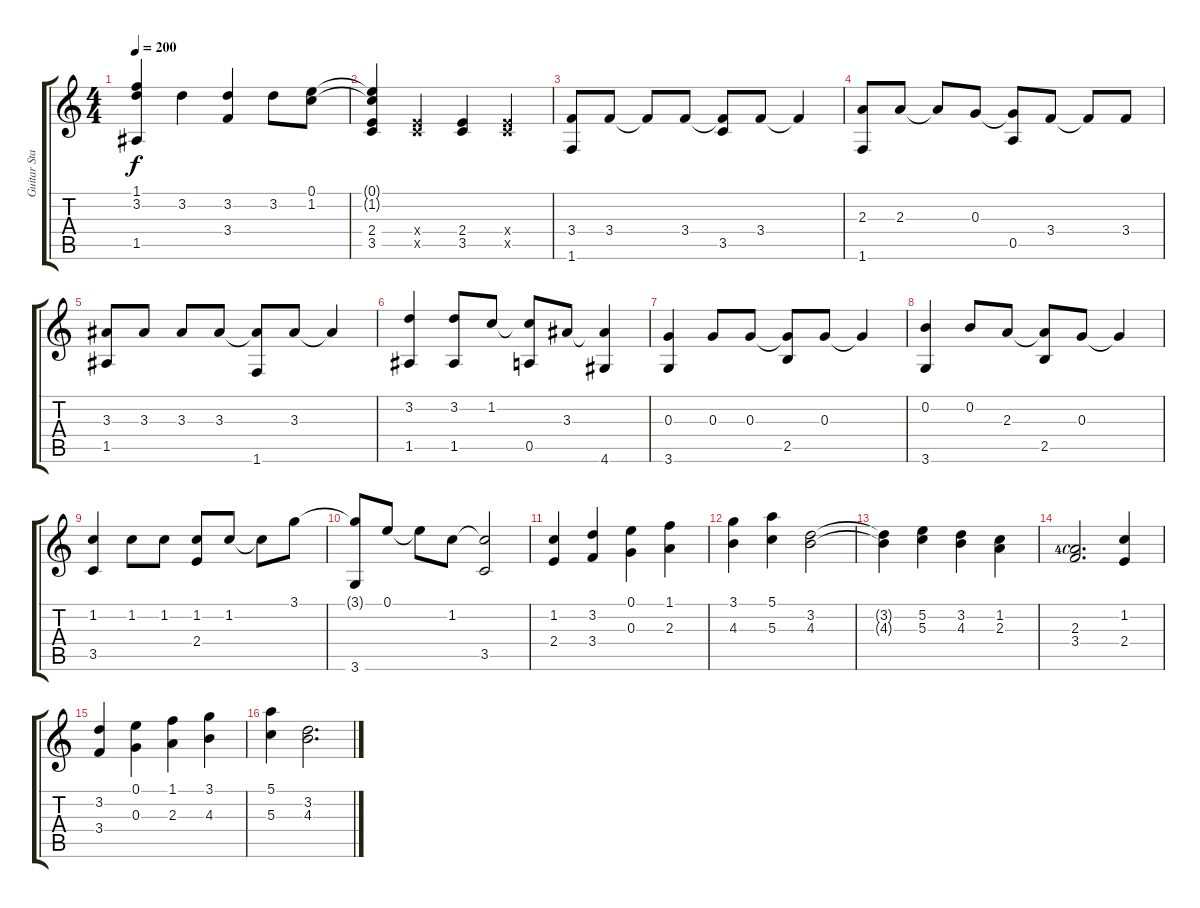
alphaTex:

\track ("Guitar Standard" "Guitar Sta") {instrument acousticguitarsteel}
\staff {score tabs}
\tuning (E4 B3 G3 D3 A2 E2) {hide}
\ts (4 4)
\tempo 200
\clef g2
\ks c
(1.1{t} 3.2{t} 1.5).4{dy f} 3.2.4 (3.2 3.4).4 3.2.8 (0.1 1.2).8 |
(0.1{t} 1.2{t} 2.4 3.5).4 (2.4{x} 3.5{x}).4 (2.4 3.5).4 (2.4{x} 3.5{x}).4 |
(3.4 1.6).8 3.4.8 3.4{t}.8 3.4.8 (3.4{t} 3.5).8 3.4.8 3.4{t}.4 |
(2.3 1.6).8 2.3.8 2.3{t}.8 0.3.8 (0.3{t} 0.5).8 3.4.8 3.4{t}.8 3.4.8 |
(3.3 1.5).8 3.3.8 3.3.8 3.3.8 (3.3{t} 1.6).8 3.3.8 3.3{t}.4 |
(3.2 1.5).4 (3.2 1.5).8 1.2.8 (1.2{t} 0.5).8 3.3.8 (3.3{t} 4.6).4 |
(0.3 3.6).4 0.3.8 0.3.8 (0.3{t} 2.5).8 0.3.8 0.3{t}.4 |
(0.2 3.6).4 0.2.8 2.3.8 (2.3{t} 2.5).8 0.3.8 0.3{t}.4 |
(1.2 3.5).4 1.2.8 1.2.8 (1.2 2.4).8 1.2.8 1.2{t}.8 3.1.8 |
(3.1{t} 3.6).8 0.1.8 0.1{t}.8 1.2.8 (1.2{t} 3.5).2 |
(1.2 2.4).4 (3.2 3.4).4 (0.1 0.3).4 (1.1 2.3).4 |
(3.1 4.3).4 (5.1 5.3).4 (3.2 4.3).2 |
(3.2{t} 4.3{t}).4 (5.2 5.3).4 (3.2 4.3).4 (1.2 2.3).4 |
(2.3{lf 5 rf 5} 3.4).2{d} (1.2 2.4).4 |
(3.2 3.4).4 (0.1 0.3).4 (1.1 2.3).4 (3.1 4.3).4 |
(5.1 5.3).4 (3.2 4.3).2{d}
